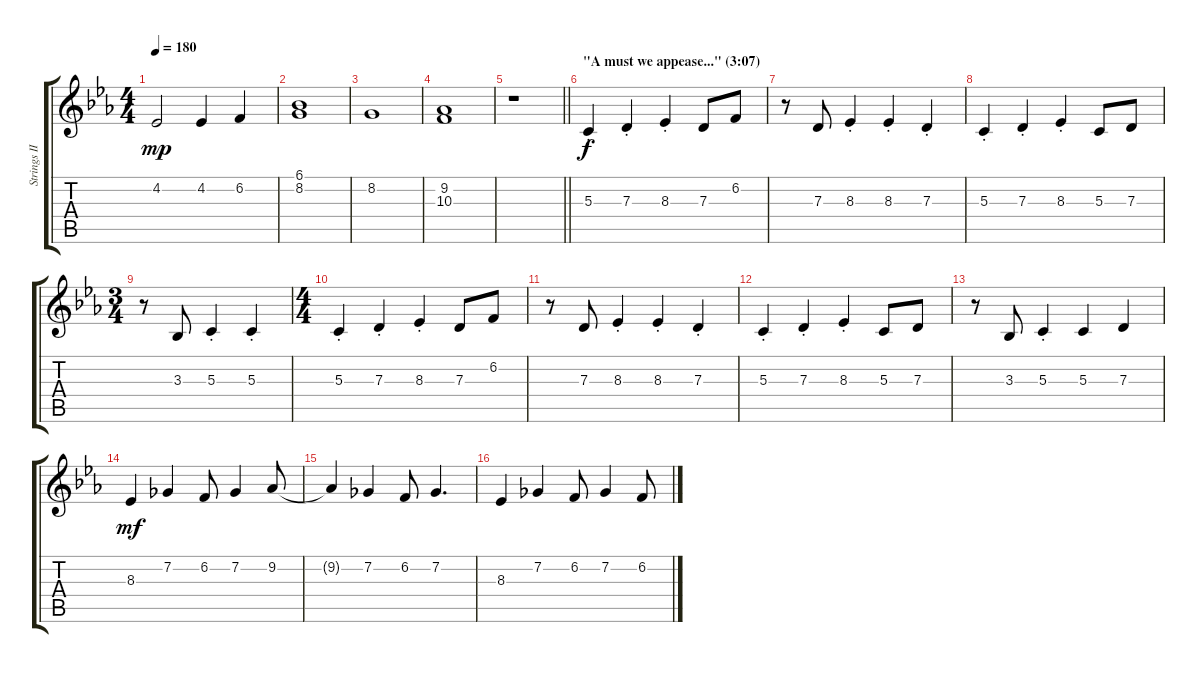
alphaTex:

\track ("Strings II" "Strings II") {instrument stringensemble2}
\staff {score tabs}
\tuning (E4 B3 G3 D3 A2 E2) {hide}
\ts (4 4)
\tempo 180
\clef g2
\ks cminor
4.2.2{dy mp} 4.2.4 6.2.4 |
(6.1 8.2).1 |
8.2.1 |
(9.2 10.3).1 |
\barLineRight lightlight
r.1 |
\section ("" "\"A must we appease...\" (3:07)")
5.3{st}.4{dy f} 7.3{st}.4 8.3{st}.4 7.3.8 6.2.8 |
r.8 7.3.8 8.3{st}.4 8.3{st}.4 7.3{st}.4 |
5.3{st}.4 7.3{st}.4 8.3{st}.4 5.3.8 7.3.8 |
\ts (3 4)
r.8 3.3.8 5.3{st}.4 5.3{st}.4 |
\ts (4 4)
5.3{st}.4 7.3{st}.4 8.3{st}.4 7.3.8 6.2.8 |
r.8 7.3.8 8.3{st}.4 8.3{st}.4 7.3{st}.4 |
5.3{st}.4 7.3{st}.4 8.3{st}.4 5.3.8 7.3.8 |
r.8 3.3.8 5.3{st}.4 5.3.4 7.3.4 |
8.3.4{dy mf} 7.2.4 6.2.8 7.2.4 9.2.8 |
9.2{t}.4 7.2.4 6.2.8 7.2.4{d} |
8.3.4 7.2.4 6.2.8 7.2.4 6.2.8
